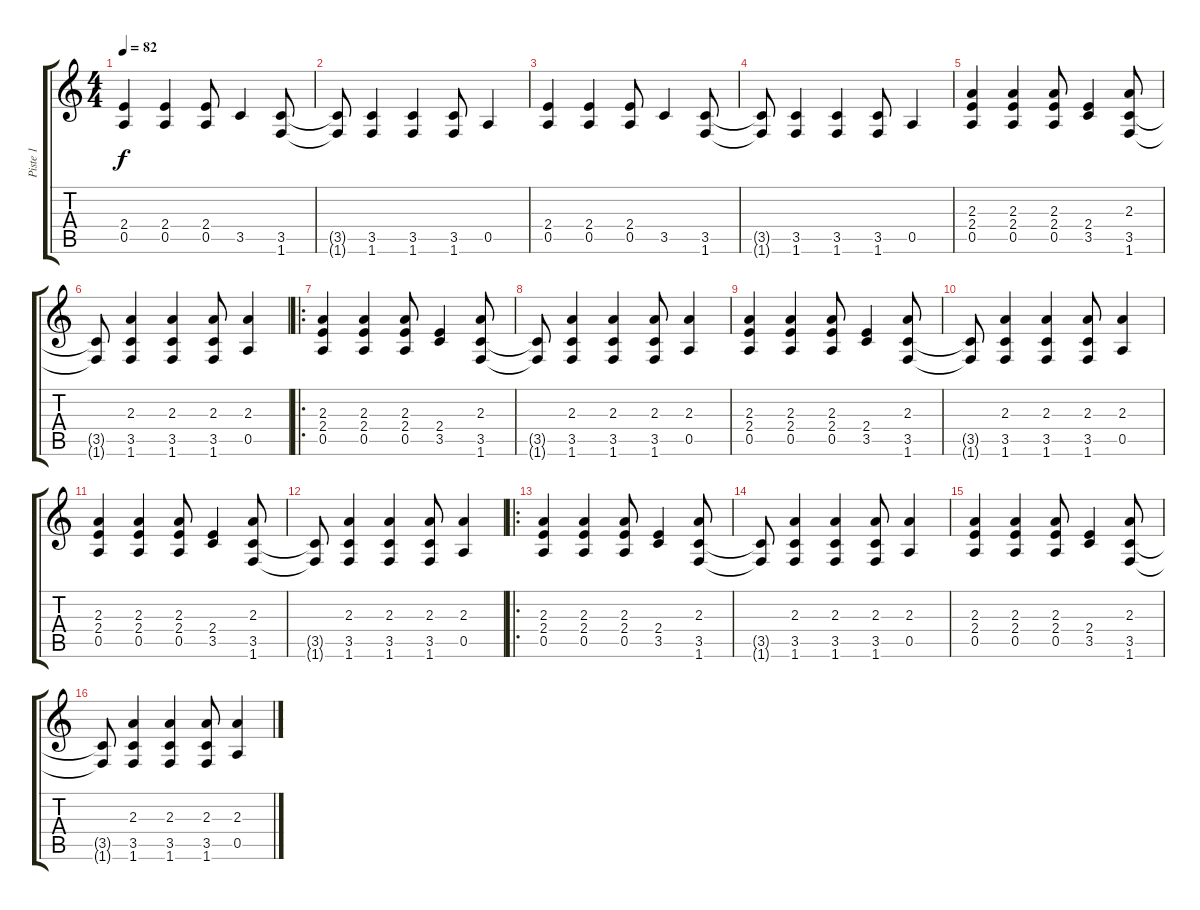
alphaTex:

\track ("Piste 1" "Piste 1") {instrument electricguitarmuted}
\staff {score tabs}
\tuning (E4 B3 G3 D3 A2 E2) {hide}
\ts (4 4)
\tempo 82
\clef g2
\ks c
(2.4 0.5).4{dy f instrument electricguitarmuted} (2.4 0.5).4 (2.4 0.5).8 3.5.4 (3.5 1.6).8 |
(3.5{t} 1.6{t}).8 (3.5 1.6).4 (3.5 1.6).4 (3.5 1.6).8 0.5.4 |
(2.4 0.5).4 (2.4 0.5).4 (2.4 0.5).8 3.5.4 (3.5 1.6).8 |
(3.5{t} 1.6{t}).8 (3.5 1.6).4 (3.5 1.6).4 (3.5 1.6).8 0.5.4 |
(2.3 2.4 0.5).4 (2.3 2.4 0.5).4 (2.3 2.4 0.5).8 (2.4 3.5).4 (2.3 3.5 1.6).8 |
(3.5{t} 1.6{t}).8 (2.3 3.5 1.6).4 (2.3 3.5 1.6).4 (2.3 3.5 1.6).8 (2.3 0.5).4 |
\ro
(2.3 2.4 0.5).4 (2.3 2.4 0.5).4 (2.3 2.4 0.5).8 (2.4 3.5).4 (2.3 3.5 1.6).8 |
(3.5{t} 1.6{t}).8 (2.3 3.5 1.6).4 (2.3 3.5 1.6).4 (2.3 3.5 1.6).8 (2.3 0.5).4 |
(2.3 2.4 0.5).4 (2.3 2.4 0.5).4 (2.3 2.4 0.5).8 (2.4 3.5).4 (2.3 3.5 1.6).8 |
(3.5{t} 1.6{t}).8 (2.3 3.5 1.6).4 (2.3 3.5 1.6).4 (2.3 3.5 1.6).8 (2.3 0.5).4 |
(2.3 2.4 0.5).4 (2.3 2.4 0.5).4 (2.3 2.4 0.5).8 (2.4 3.5).4 (2.3 3.5 1.6).8 |
(3.5{t} 1.6{t}).8 (2.3 3.5 1.6).4 (2.3 3.5 1.6).4 (2.3 3.5 1.6).8 (2.3 0.5).4 |
\ro
(2.3 2.4 0.5).4 (2.3 2.4 0.5).4 (2.3 2.4 0.5).8 (2.4 3.5).4 (2.3 3.5 1.6).8 |
(3.5{t} 1.6{t}).8 (2.3 3.5 1.6).4 (2.3 3.5 1.6).4 (2.3 3.5 1.6).8 (2.3 0.5).4 |
(2.3 2.4 0.5).4 (2.3 2.4 0.5).4 (2.3 2.4 0.5).8 (2.4 3.5).4 (2.3 3.5 1.6).8 |
(3.5{t} 1.6{t}).8 (2.3 3.5 1.6).4 (2.3 3.5 1.6).4 (2.3 3.5 1.6).8 (2.3 0.5).4
